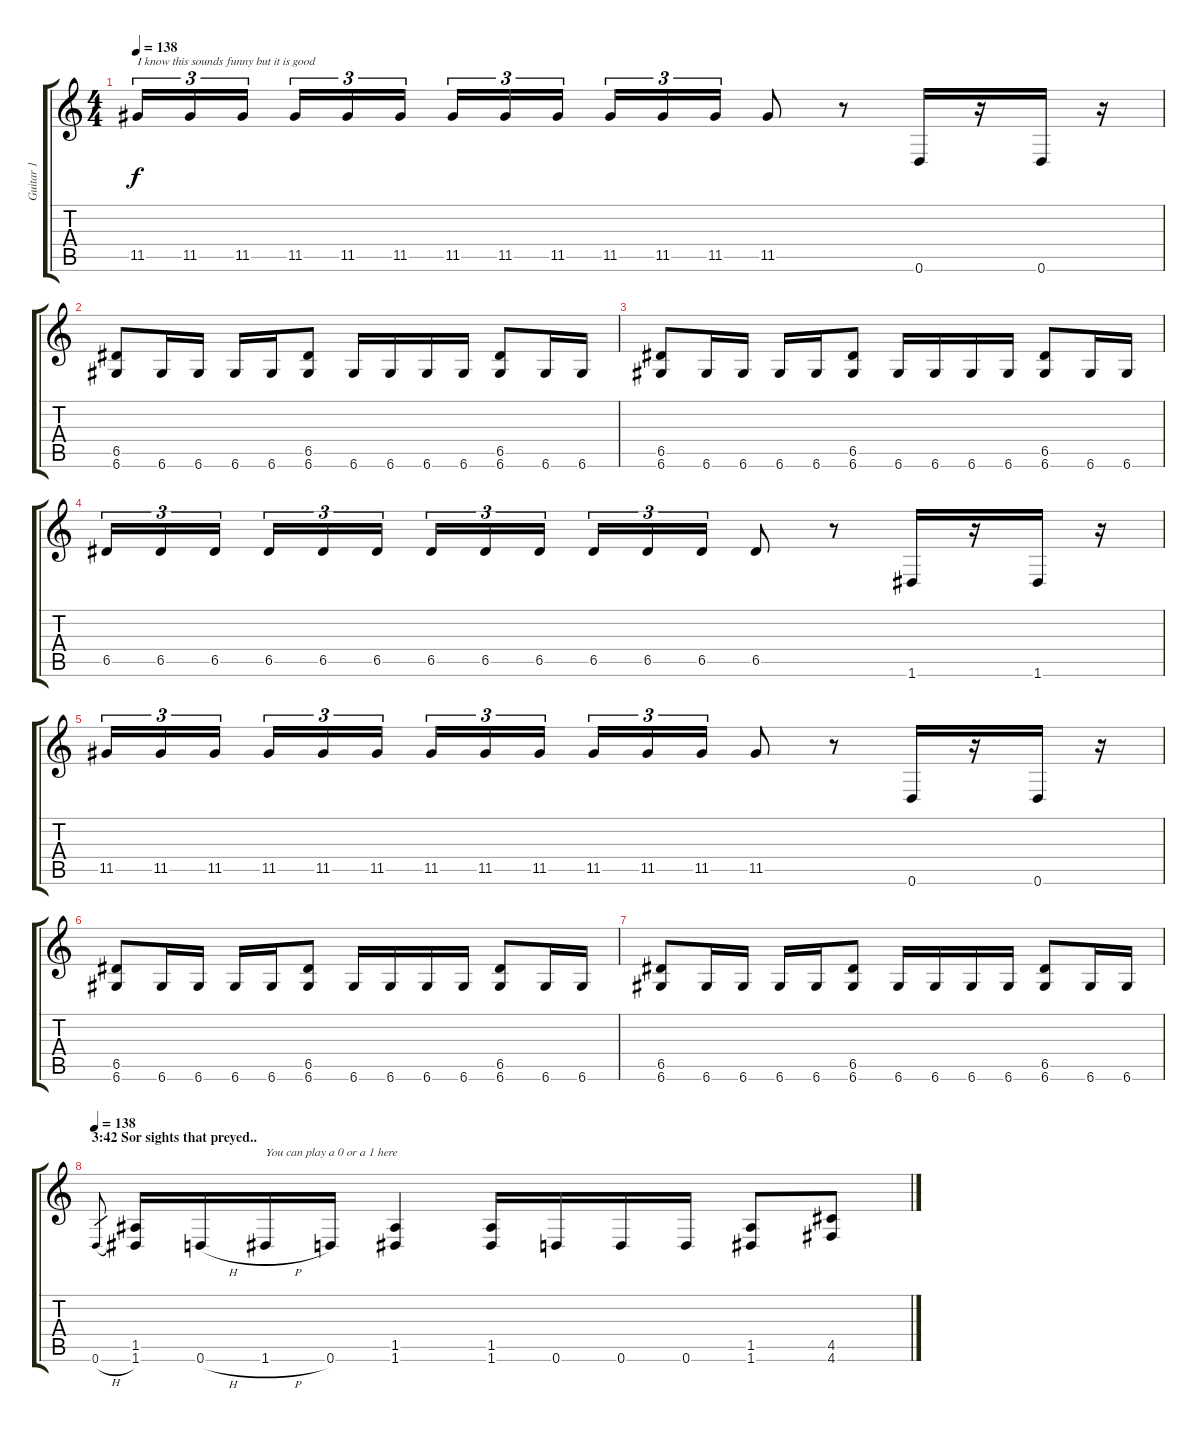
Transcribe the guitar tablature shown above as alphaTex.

\track ("Guitar 1" "Guitar 1") {instrument distortionguitar}
\staff {score tabs}
\tuning (E4 B3 G3 D3 A2 D2) {hide}
\ts (4 4)
\tempo 138
\clef g2
\ks c
11.5.16{tu (3 2) txt "I know this sounds funny but it is good" dy f} 11.5.16{tu (3 2)} 11.5.16{tu (3 2)} 11.5.16{tu (3 2)} 11.5.16{tu (3 2)} 11.5.16{tu (3 2)} 11.5.16{tu (3 2)} 11.5.16{tu (3 2)} 11.5.16{tu (3 2)} 11.5.16{tu (3 2)} 11.5.16{tu (3 2)} 11.5.16{tu (3 2)} 11.5.8 r.8 0.6.16 r.16 0.6.16 r.16 |
(6.5 6.6).8 6.6.16 6.6.16 6.6.16 6.6.16 (6.5 6.6).8 6.6.16 6.6.16 6.6.16 6.6.16 (6.5 6.6).8 6.6.16 6.6.16 |
(6.5 6.6).8 6.6.16 6.6.16 6.6.16 6.6.16 (6.5 6.6).8 6.6.16 6.6.16 6.6.16 6.6.16 (6.5 6.6).8 6.6.16 6.6.16 |
6.5.16{tu (3 2)} 6.5.16{tu (3 2)} 6.5.16{tu (3 2)} 6.5.16{tu (3 2)} 6.5.16{tu (3 2)} 6.5.16{tu (3 2)} 6.5.16{tu (3 2)} 6.5.16{tu (3 2)} 6.5.16{tu (3 2)} 6.5.16{tu (3 2)} 6.5.16{tu (3 2)} 6.5.16{tu (3 2)} 6.5.8 r.8 1.6.16 r.16 1.6.16 r.16 |
11.5.16{tu (3 2)} 11.5.16{tu (3 2)} 11.5.16{tu (3 2)} 11.5.16{tu (3 2)} 11.5.16{tu (3 2)} 11.5.16{tu (3 2)} 11.5.16{tu (3 2)} 11.5.16{tu (3 2)} 11.5.16{tu (3 2)} 11.5.16{tu (3 2)} 11.5.16{tu (3 2)} 11.5.16{tu (3 2)} 11.5.8 r.8 0.6.16 r.16 0.6.16 r.16 |
(6.5 6.6).8 6.6.16 6.6.16 6.6.16 6.6.16 (6.5 6.6).8 6.6.16 6.6.16 6.6.16 6.6.16 (6.5 6.6).8 6.6.16 6.6.16 |
(6.5 6.6).8 6.6.16 6.6.16 6.6.16 6.6.16 (6.5 6.6).8 6.6.16 6.6.16 6.6.16 6.6.16 (6.5 6.6).8 6.6.16 6.6.16 |
\section ("" "3:42 Sor sights that preyed..")
\tempo 138
0.6{h}.8{gr} (1.5 1.6).16 0.6{h}.16 1.6{h}.16{txt "You can play a 0 or a 1 here"} 0.6.16 (1.5 1.6).4 (1.5 1.6).16 0.6.16 0.6.16 0.6.16 (1.5 1.6).8 (4.5 4.6).8
